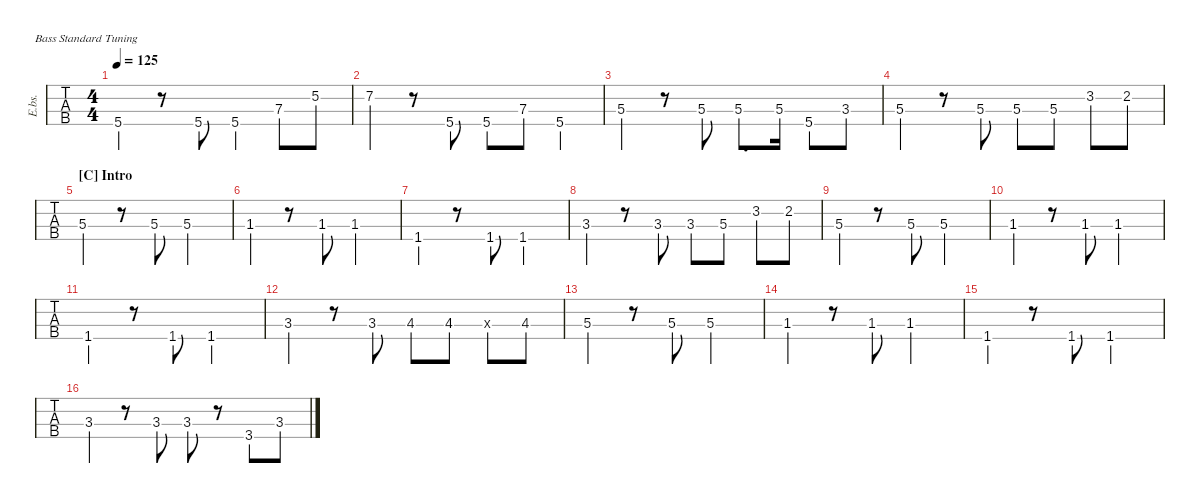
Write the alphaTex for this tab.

\defaultSystemsLayout 4
\hideDynamics
\bracketExtendMode nobrackets
\track ("Bass" "E.bs.") {defaultSystemsLayout 4 instrument acousticbass}
\staff {tabs}
\tuning (G2 D2 A1 E1)
\ts (4 4)
\tempo 125
\clef f4
\ks f
5.4{acc forcenatural}.4{dy mf} r.8 5.4{acc forcenatural}.8 5.4{acc forcenatural}.4 7.3{acc forcenatural}.8 5.2{acc forcenatural}.8 |
7.2{acc forcenatural}.4 r.8 5.4{acc forcenatural}.8 5.4{acc forcenatural}.8 7.3{acc forcenatural}.8 5.4{acc forcenatural}.4 |
5.3{acc forcenatural}.4 r.8 5.3{acc forcenatural}.8 5.3{acc forcenatural}.8{d} 5.3{acc forcenatural}.16 5.4{acc forcenatural}.8 3.3{acc forcenatural}.8 |
5.3{acc forcenatural}.4 r.8 5.3{acc forcenatural}.8 5.3{acc forcenatural}.8 5.3{acc forcenatural}.8 3.2{acc forcenatural}.8 2.2{acc forcenatural}.8 |
\section ("C" "Intro")
5.3{acc forcenatural}.4 r.8 5.3{acc forcenatural}.8 5.3{acc forcenatural}.2 |
1.3{acc b}.4 r.8 1.3{acc b}.8 1.3{acc b}.2 |
1.4{acc forcenatural}.4 r.8 1.4{acc forcenatural}.8 1.4{acc forcenatural}.2 |
3.3{acc forcenatural}.4 r.8 3.3{acc forcenatural}.8 3.3{acc forcenatural}.8 5.3{acc forcenatural}.8 3.2{acc forcenatural}.8 2.2{acc forcenatural}.8 |
5.3{acc forcenatural}.4 r.8 5.3{acc forcenatural}.8 5.3{acc forcenatural}.2 |
1.3{acc b}.4 r.8 1.3{acc b}.8 1.3{acc b}.2 |
1.4{acc forcenatural}.4 r.8 1.4{acc forcenatural}.8 1.4{acc forcenatural}.2 |
3.3{acc forcenatural}.4 r.8 3.3{acc forcenatural}.8 4.3{acc b}.8 4.3{acc b}.8 4.3{x acc b}.8 4.3{acc b}.8 |
5.3{acc forcenatural}.4 r.8 5.3{acc forcenatural}.8 5.3{acc forcenatural}.2 |
1.3{acc b}.4 r.8 1.3{acc b}.8 1.3{acc b}.2 |
1.4{acc forcenatural}.4 r.8 1.4{acc forcenatural}.8 1.4{acc forcenatural}.2 |
3.3{acc forcenatural}.4 r.8 3.3{acc forcenatural}.8 3.3{acc forcenatural}.8 r.8 3.4{acc forcenatural}.8 3.3{acc forcenatural}.8
